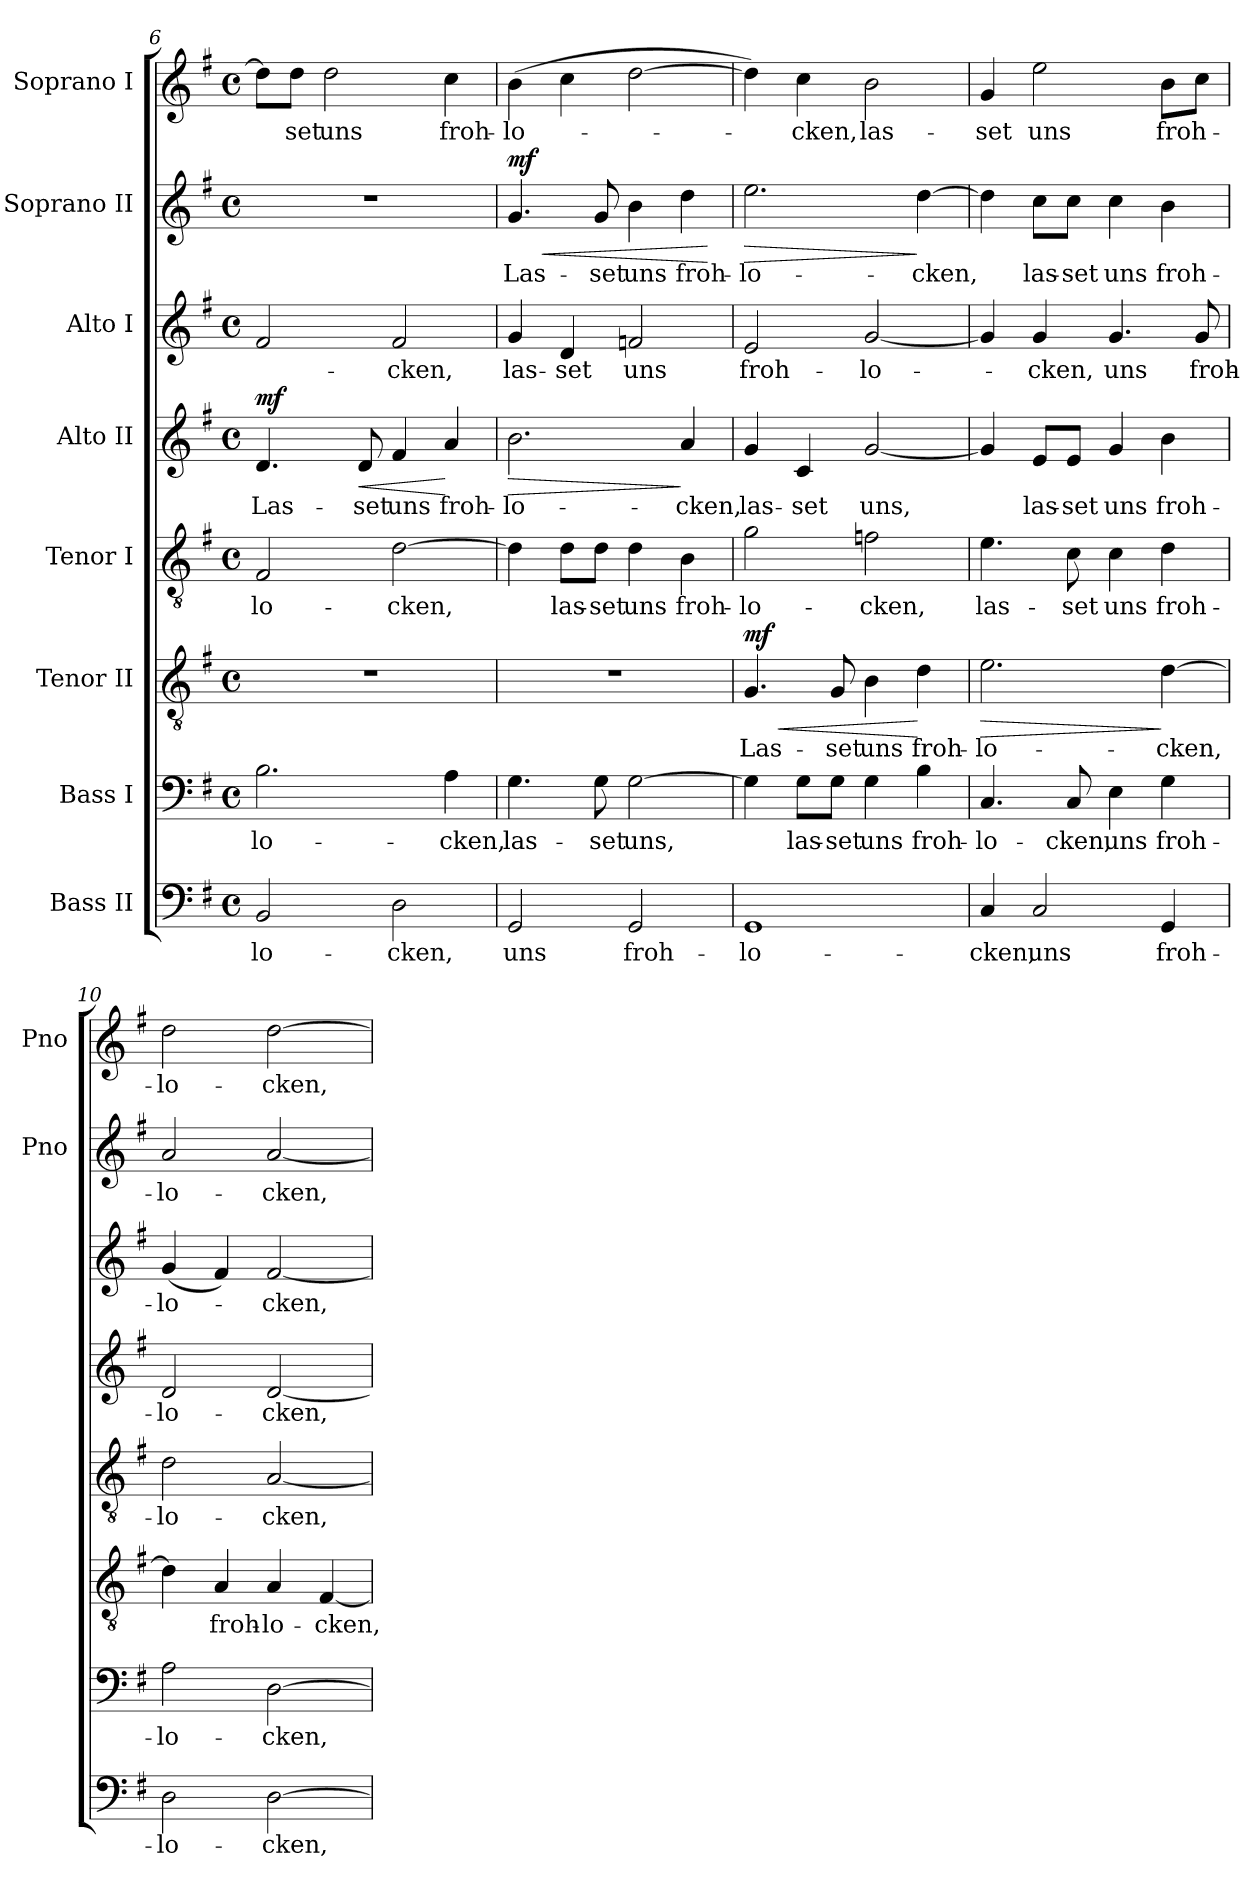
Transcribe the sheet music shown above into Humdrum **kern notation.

**kern	**text	**kern	**text	**kern	**text	**dynam	**kern	**text	**kern	**text	**dynam	**kern	**text	**kern	**text	**dynam	**kern	**text
*part8	*part8	*part7	*part7	*part6	*part6	*part6	*part5	*part5	*part4	*part4	*part4	*part3	*part3	*part2	*part2	*part2	*part1	*part1
*staff8	*staff8	*staff7	*staff7	*staff6	*staff6	*staff6	*staff5	*staff5	*staff4	*staff4	*staff4	*staff3	*staff3	*staff2	*staff2	*staff2	*staff1	*staff1
*I"Bass II	*	*I"Bass I	*	*I"Tenor II	*	*	*I"Tenor I	*	*I"Alto II	*	*	*I"Alto I	*	*I"Soprano II	*	*	*I"Soprano I	*
*	*	*	*	*	*	*	*	*	*	*	*	*	*	*I'Pno	*	*	*I'Pno	*
!!LO:PB:g=z
*clefF4	*	*clefF4	*	*clefGv2	*	*	*clefGv2	*	*clefG2	*	*	*clefG2	*	*clefG2	*	*	*clefG2	*
*k[f#]	*	*k[f#]	*	*k[f#]	*	*	*k[f#]	*	*k[f#]	*	*	*k[f#]	*	*k[f#]	*	*	*k[f#]	*
*e:	*	*e:	*	*e:	*	*	*e:	*	*e:	*	*	*e:	*	*e:	*	*	*e:	*
*M4/4	*	*M4/4	*	*M4/4	*	*	*M4/4	*	*M4/4	*	*	*M4/4	*	*M4/4	*	*	*M4/4	*
*met(c)	*	*met(c)	*	*met(c)	*	*	*met(c)	*	*met(c)	*	*	*met(c)	*	*met(c)	*	*	*met(c)	*
=6	=6	=6	=6	=6	=6	=6	=6	=6	=6	=6	=6	=6	=6	=6	=6	=6	=6	=6
!	!	!	!	!	!	!	!	!	!	!	!LO:DY:a	!	!	!	!	!	!	!
2BB/	-lo-	2.B\	-lo-	1r	.	.	2F#/	-lo-	4.d/	Las-	mf	2f#/	-­-	1r	.	.	8dd\L]	-­
.	.	.	.	.	.	.	.	.	.	.	.	.	.	.	.	.	8dd\J	set
.	.	.	.	.	.	.	.	.	.	.	.	.	.	.	.	.	2dd\	uns
!	!	!	!	!	!	!	!	!	!	!	!LO:HP:b	!	!	!	!	!	!	!
.	.	.	.	.	.	.	.	.	8d/	-set	<	.	.	.	.	.	.	.
2D\	-cken,	.	.	.	.	.	[2d\	-cken,	4f#/	uns	.	2f#/	-cken,	.	.	.	.	.
.	.	4A\	-cken,	.	.	.	.	.	4a/	froh-	[	.	.	.	.	.	4cc\	froh-
=7	=7	=7	=7	=7	=7	=7	=7	=7	=7	=7	=7	=7	=7	=7	=7	=7	=7	=7
!	!	!	!	!	!	!	!	!	!	!	!LO:HP:b	!	!	!	!	!LO:HP:b	!	!
!	!	!	!	!	!	!	!	!	!	!	!	!	!	!	!	!LO:DY:n=1:a	!	!
2GG/	uns	4.G\	las-	1r	.	.	4d\]	.	2.b\	-lo-	>	4g/	las-	4.g/	Las-	< mf	(4b\	-lo-
.	.	.	.	.	.	.	8d\L	las-	.	.	.	4d/	-set	.	.	.	4cc\	.
.	.	8G\	-set	.	.	.	8d\J	-set	.	.	.	.	.	8g/	-set	.	.	.
2GG/	froh-	[2G\	uns,	.	.	.	4d\	uns	.	.	.	2fn/	uns	4b\	uns	.	[2dd\	.
.	.	.	.	.	.	.	4B\	froh-	4a/	-cken,	]	.	.	4dd\	froh-	.	.	.
.	.	.	.	.	.	.	.	.	.	.	.	.	.	.	.	[	.	.
=8	=8	=8	=8	=8	=8	=8	=8	=8	=8	=8	=8	=8	=8	=8	=8	=8	=8	=8
!	!	!	!	!	!	!LO:HP:b	!	!	!	!	!	!	!	!	!	!LO:HP:b	!	!
!	!	!	!	!	!	!LO:DY:n=1:a	!	!	!	!	!	!	!	!	!	!	!	!
1GG	-lo-	4G\]	.	4.G/	Las-	< mf	2g\	-lo-	4g/	las-	.	2e/	froh-	2.ee\	-lo-	>	4dd\])	.
.	.	8G\L	las-	.	.	.	.	.	4c/	-set	.	.	.	.	.	.	4cc\	-cken,
.	.	8G\J	-set	8G/	-set	.	.	.	.	.	.	.	.	.	.	.	.	.
.	.	4G\	uns	4B\	uns	.	2fn\	-cken,	[2g/	uns,	.	[2g/	-lo-	.	.	.	2b\	las-
.	.	4B\	froh-	4d\	froh-	[	.	.	.	.	.	.	.	[4dd\	-cken,	]	.	.
=9	=9	=9	=9	=9	=9	=9	=9	=9	=9	=9	=9	=9	=9	=9	=9	=9	=9	=9
!	!	!	!	!	!	!LO:HP:b	!	!	!	!	!	!	!	!	!	!	!	!
4C/	-cken,	4.C/	-lo-	2.e\	-lo-	>	4.e\	las-	4g/]	.	.	4g/]	.	4dd\]	.	.	4g/	-set
2C/	uns	.	.	.	.	.	.	.	8e/L	las-	.	4g/	-cken,	8cc\L	las-	.	2ee\	uns
.	.	8C/	-cken,	.	.	.	8c\	-set	8e/J	-set	.	.	.	8cc\J	-set	.	.	.
.	.	4E\	uns	.	.	.	4c\	uns	4g/	uns	.	4.g/	uns	4cc\	uns	.	.	.
4GG/	froh-	4G\	froh-	[4d\	-cken,	]	4d\	froh-	4b\	froh-	.	.	.	4b\	froh-	.	8b\L	froh-
.	.	.	.	.	.	.	.	.	.	.	.	8g/	froh-	.	.	.	8cc\J	.
=10	=10	=10	=10	=10	=10	=10	=10	=10	=10	=10	=10	=10	=10	=10	=10	=10	=10	=10
2D\	-lo-	2A\	-lo-	4d\]	.	.	2d\	-lo-	2d/	-lo-	.	(4g/	-lo-	2a/	-lo-	.	2dd\	-lo-
.	.	.	.	4A/	froh-	.	.	.	.	.	.	4f#/)	.	.	.	.	.	.
[2D\	-cken,	[2D\	-cken,	4A/	-lo-	.	[2A/	-cken,	[2d/	-cken,	.	[2f#/	-cken,	[2a/	-cken,	.	[2dd\	-cken,
.	.	.	.	[4F#/	-cken,	.	.	.	.	.	.	.	.	.	.	.	.	.
=	=	=	=	=	=	=	=	=	=	=	=	=	=	=	=	=	=	=
*-	*-	*-	*-	*-	*-	*-	*-	*-	*-	*-	*-	*-	*-	*-	*-	*-	*-	*-
